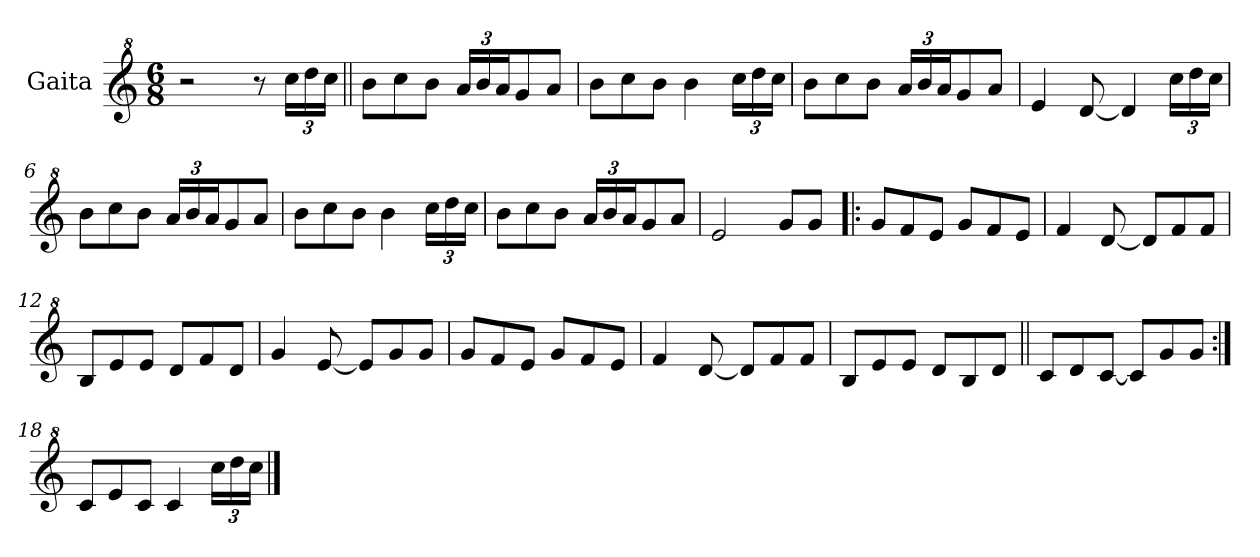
**kern
*part1
*staff1
*I"Gaita
*clefG^2
*k[]
*M6/8
*MM180
=1
2r
8r
*Xbrackettup
24ccc\LL
24ddd\
24ccc\JJ
=2||
8bb\L
8ccc\
8bb\J
24aa/LL
24bb/
24aa/J
8gg/
8aa/J
=3
8bb\L
8ccc\
8bb\J
4bb\
24ccc\LL
24ddd\
24ccc\JJ
=4
8bb\L
8ccc\
8bb\J
24aa/LL
24bb/
24aa/J
8gg/
8aa/J
=5
4ee/
[8dd/
4dd/]
24ccc\LL
24ddd\
24ccc\JJ
=6
8bb\L
8ccc\
8bb\J
24aa/LL
24bb/
24aa/J
8gg/
8aa/J
!!LO:LB:g=z
=7
8bb\L
8ccc\
8bb\J
4bb\
24ccc\LL
24ddd\
24ccc\JJ
=8
8bb\L
8ccc\
8bb\J
24aa/LL
24bb/
24aa/J
8gg/
8aa/J
=9
2ee/
8gg/L
8gg/J
=10!|:
8gg/L
8ff/
8ee/J
8gg/L
8ff/
8ee/J
=11
4ff/
[8dd/
8dd/L]
8ff/
8ff/J
=12
8b/L
8ee/
8ee/J
8dd/L
8ff/
8dd/J
=13
4gg/
[8ee/
8ee/L]
8gg/
8gg/J
!!LO:LB:g=z
=14
8gg/L
8ff/
8ee/J
8gg/L
8ff/
8ee/J
=15
4ff/
[8dd/
8dd/L]
8ff/
8ff/J
=16
8b/L
8ee/
8ee/J
8dd/L
8b/
8dd/J
=17||
8cc/L
8dd/
[8cc/J
8cc/L]
8gg/
8gg/J
=18:|!
8cc/L
8ee/
8cc/J
4cc/
24ccc\LL
24ddd\
24ccc\JJ
==
*-
